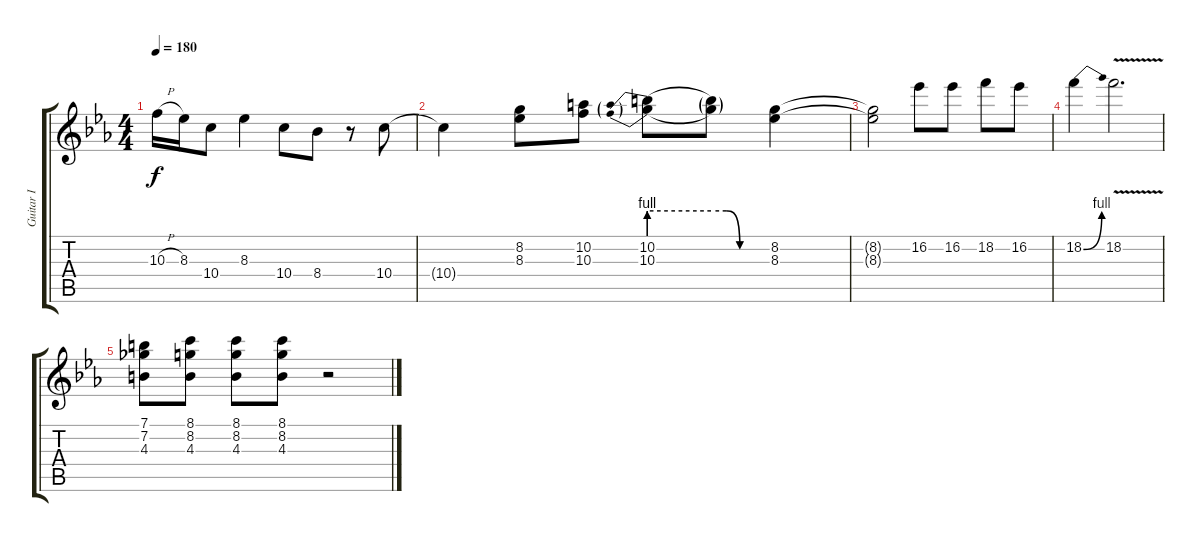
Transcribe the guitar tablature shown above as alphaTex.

\track ("Guitar I" "Guitar I") {instrument distortionguitar}
\staff {score tabs}
\tuning (E4 B3 G3 D3 A2 E2) {hide}
\ts (4 4)
\tempo 180
\clef g2
\ks cminor
10.3{h}.16{dy f} 8.3.16 10.4.8 8.3.4 10.4.8 8.4.8 r.8 10.4.8 |
10.4{t}.4 (8.2 8.3).8 (10.2 10.3).8 (10.2{be (prebend 0 4 60 4)} 10.3{be (prebend 0 4 60 4)}).8 (10.2{be (custom 0 4 15 4 30 0 60 0) t} 10.3{be (custom 0 4 15 4 30 0 60 0) t}).8 (8.2 8.3).4 |
(8.2{t} 8.3{t}).2 16.2.8 16.2.8 18.2.8 16.2.8 |
18.2{be (bend 0 0 60 4)}.4 18.2{v}.2{d} |
(7.1 7.2 4.3).8 (8.1 8.2 4.3).8 (8.1 8.2 4.3).8 (8.1 8.2 4.3).8 r.2
